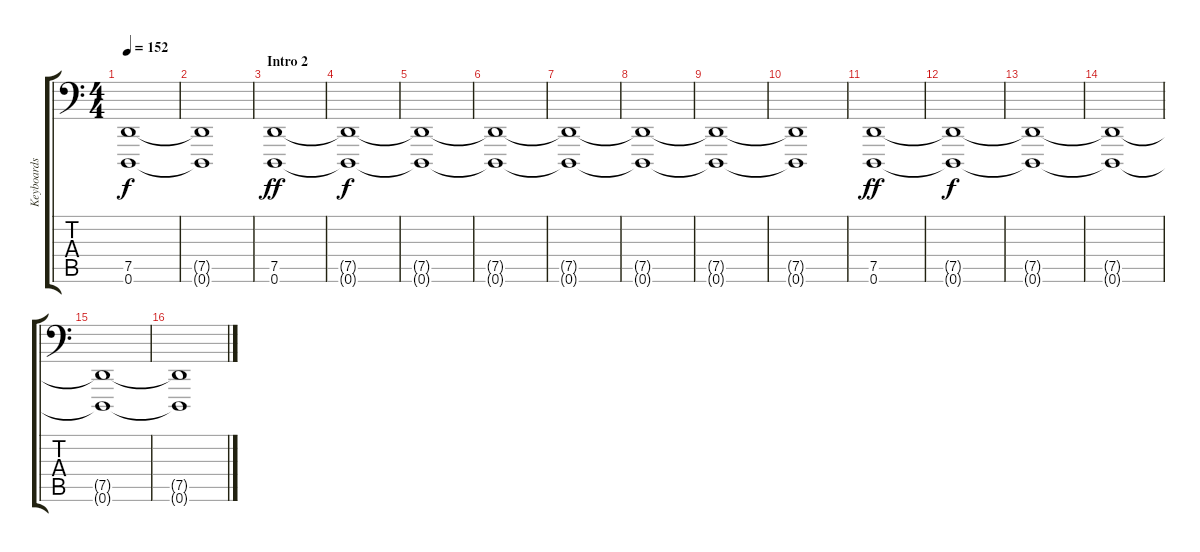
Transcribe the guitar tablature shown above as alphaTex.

\track ("Keyboards" "Keyboards") {instrument stringensemble1}
\staff {score tabs}
\tuning (D3 A2 F2 C2 G1 D1) {hide}
\ts (4 4)
\tempo 152
\clef f4
\ks c
(7.5{t} 0.6{t}).1{dy f} |
(7.5{t} 0.6{t}).1 |
\section ("" "Intro 2")
(7.5 0.6).1{dy ff} |
(7.5{t} 0.6{t}).1{dy f} |
(7.5{t} 0.6{t}).1 |
(7.5{t} 0.6{t}).1 |
(7.5{t} 0.6{t}).1 |
(7.5{t} 0.6{t}).1 |
(7.5{t} 0.6{t}).1 |
(7.5{t} 0.6{t}).1 |
(7.5 0.6).1{dy ff} |
(7.5{t} 0.6{t}).1{dy f} |
(7.5{t} 0.6{t}).1 |
(7.5{t} 0.6{t}).1 |
(7.5{t} 0.6{t}).1 |
(7.5{t} 0.6{t}).1
